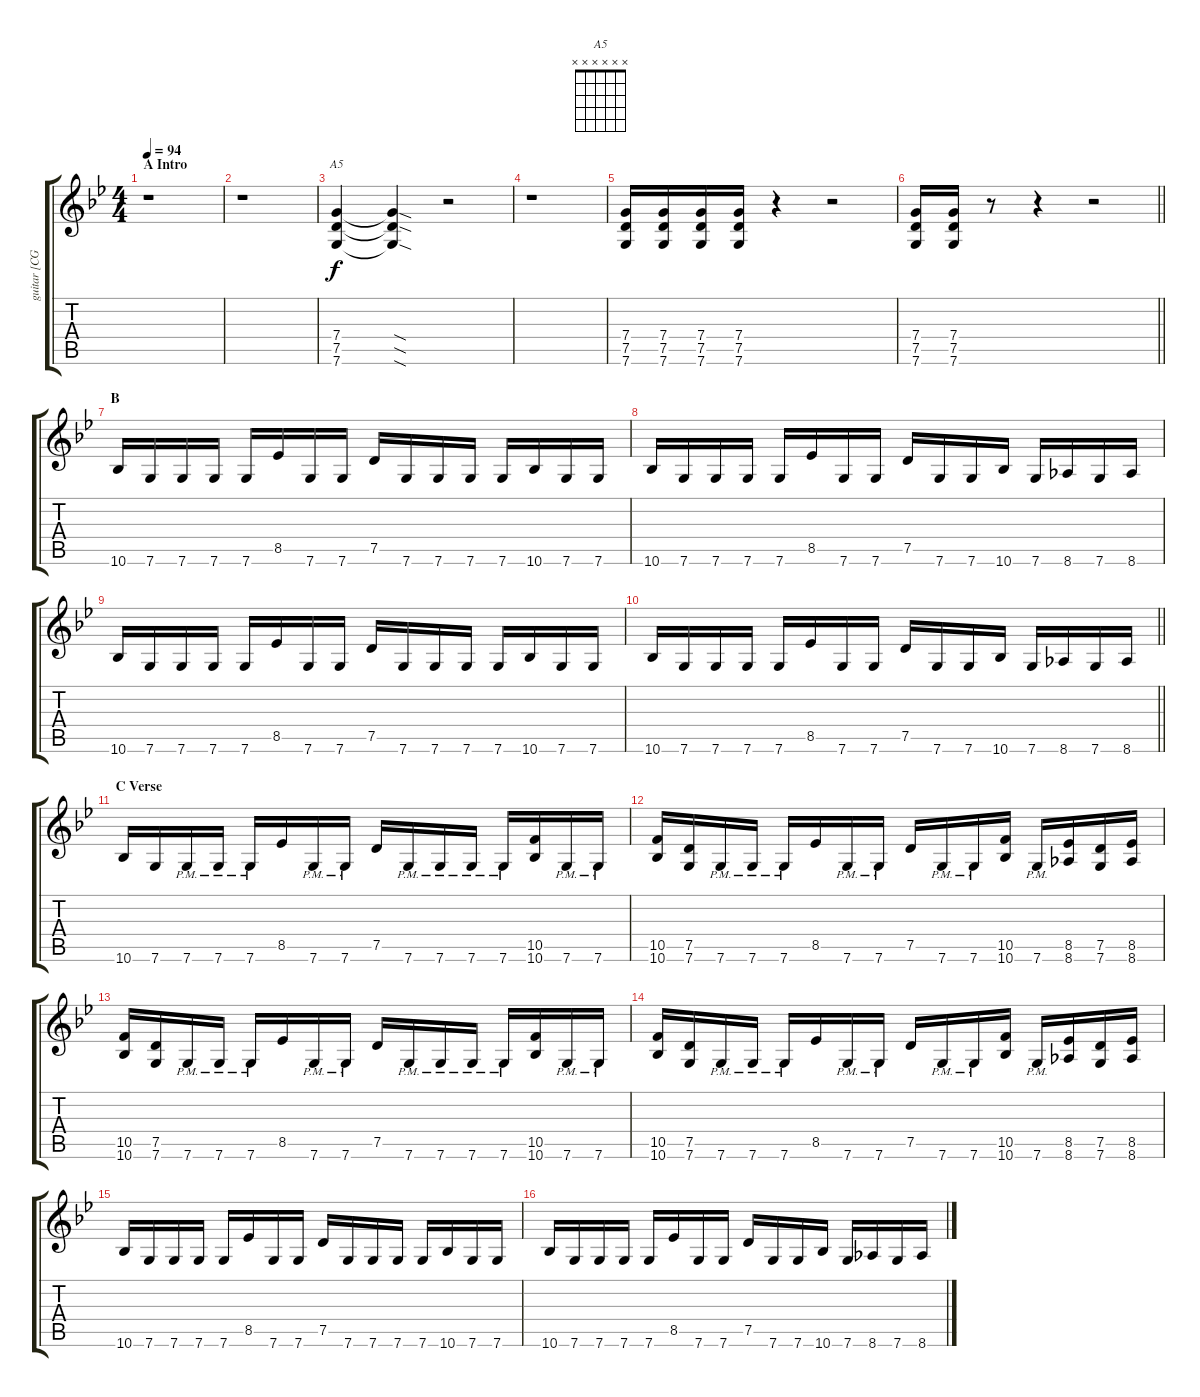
\track ("guitar [CGCFAD]" "guitar [CG") {instrument distortionguitar}
\staff {score tabs}
\tuning (D4 A3 F3 C3 G2 C2) {hide}
\chord ("A5" x x x x x x)
\ts (4 4)
\section ("" "A Intro")
\tempo 94
\clef g2
\ks gminor
r.1{dy f instrument distortionguitar} |
r.1 |
(7.4 7.5 7.6).4{ch "A5"} (7.4{sod t} 7.5{sod t} 7.6{sod t}).4 r.2 |
r.1 |
(7.4 7.5 7.6).16 (7.4 7.5 7.6).16 (7.4 7.5 7.6).16 (7.4 7.5 7.6).16 r.4 r.2 |
\barLineRight lightlight
(7.4 7.5 7.6).16 (7.4 7.5 7.6).16 r.8 r.4 r.2 |
\section ("" "B")
10.6.16 7.6.16 7.6.16 7.6.16 7.6.16 8.5.16 7.6.16 7.6.16 7.5.16 7.6.16 7.6.16 7.6.16 7.6.16 10.6.16 7.6.16 7.6.16 |
10.6.16 7.6.16 7.6.16 7.6.16 7.6.16 8.5.16 7.6.16 7.6.16 7.5.16 7.6.16 7.6.16 10.6.16 7.6.16 8.6.16 7.6.16 8.6.16 |
10.6.16 7.6.16 7.6.16 7.6.16 7.6.16 8.5.16 7.6.16 7.6.16 7.5.16 7.6.16 7.6.16 7.6.16 7.6.16 10.6.16 7.6.16 7.6.16 |
\barLineRight lightlight
10.6.16 7.6.16 7.6.16 7.6.16 7.6.16 8.5.16 7.6.16 7.6.16 7.5.16 7.6.16 7.6.16 10.6.16 7.6.16 8.6.16 7.6.16 8.6.16 |
\section ("" "C Verse")
10.6.16 7.6.16 7.6{pm}.16 7.6{pm}.16 7.6{pm}.16 8.5.16 7.6{pm}.16 7.6{pm}.16 7.5.16 7.6{pm}.16 7.6{pm}.16 7.6{pm}.16 7.6{pm}.16 (10.5 10.6).16 7.6{pm}.16 7.6{pm}.16 |
(10.5 10.6).16 (7.5 7.6).16 7.6{pm}.16 7.6{pm}.16 7.6{pm}.16 8.5.16 7.6{pm}.16 7.6{pm}.16 7.5.16 7.6{pm}.16 7.6{pm}.16 (10.5 10.6).16 7.6{pm}.16 (8.5 8.6).16 (7.5 7.6).16 (8.5 8.6).16 |
(10.5 10.6).16 (7.5 7.6).16 7.6{pm}.16 7.6{pm}.16 7.6{pm}.16 8.5.16 7.6{pm}.16 7.6{pm}.16 7.5.16 7.6{pm}.16 7.6{pm}.16 7.6{pm}.16 7.6{pm}.16 (10.5 10.6).16 7.6{pm}.16 7.6{pm}.16 |
(10.5 10.6).16 (7.5 7.6).16 7.6{pm}.16 7.6{pm}.16 7.6{pm}.16 8.5.16 7.6{pm}.16 7.6{pm}.16 7.5.16 7.6{pm}.16 7.6{pm}.16 (10.5 10.6).16 7.6{pm}.16 (8.5 8.6).16 (7.5 7.6).16 (8.5 8.6).16 |
10.6.16 7.6.16 7.6.16 7.6.16 7.6.16 8.5.16 7.6.16 7.6.16 7.5.16 7.6.16 7.6.16 7.6.16 7.6.16 10.6.16 7.6.16 7.6.16 |
10.6.16 7.6.16 7.6.16 7.6.16 7.6.16 8.5.16 7.6.16 7.6.16 7.5.16 7.6.16 7.6.16 10.6.16 7.6.16 8.6.16 7.6.16 8.6.16
